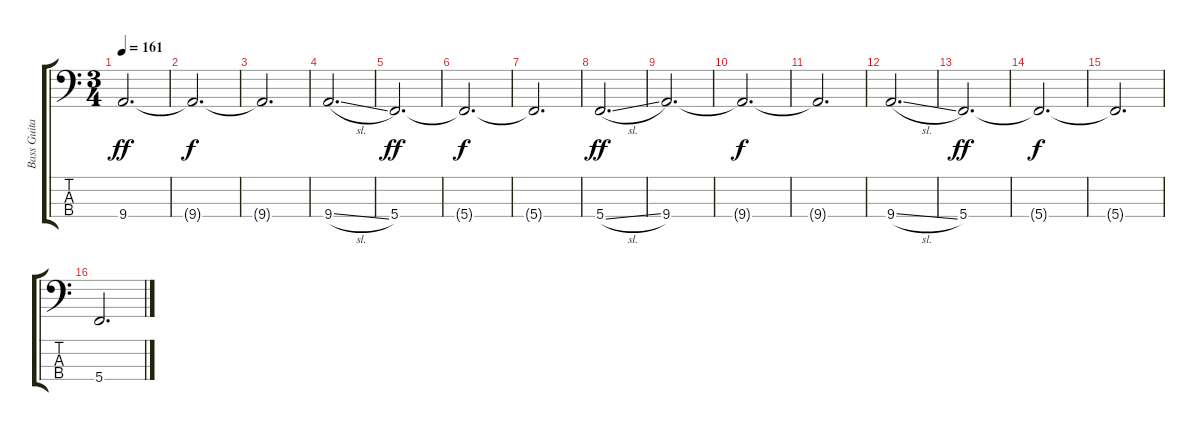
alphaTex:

\track ("Bass Guitar - Joey Westwood" "Bass Guita") {instrument electricbassfinger}
\staff {score tabs}
\tuning (F2 C2 G1 C1) {hide}
\ts (3 4)
\tempo 161
\clef f4
\ks c
9.4.2{d dy ff} |
9.4{t}.2{d dy f} |
9.4{t}.2{d} |
9.4{sl}.2{d} |
5.4.2{d dy ff} |
5.4{t}.2{d dy f} |
5.4{t}.2{d} |
5.4{sl}.2{d dy ff} |
9.4.2{d} |
9.4{t}.2{d dy f} |
9.4{t}.2{d} |
9.4{sl}.2{d} |
5.4.2{d dy ff} |
5.4{t}.2{d dy f} |
5.4{t}.2{d} |
5.4{sl}.2{d}
